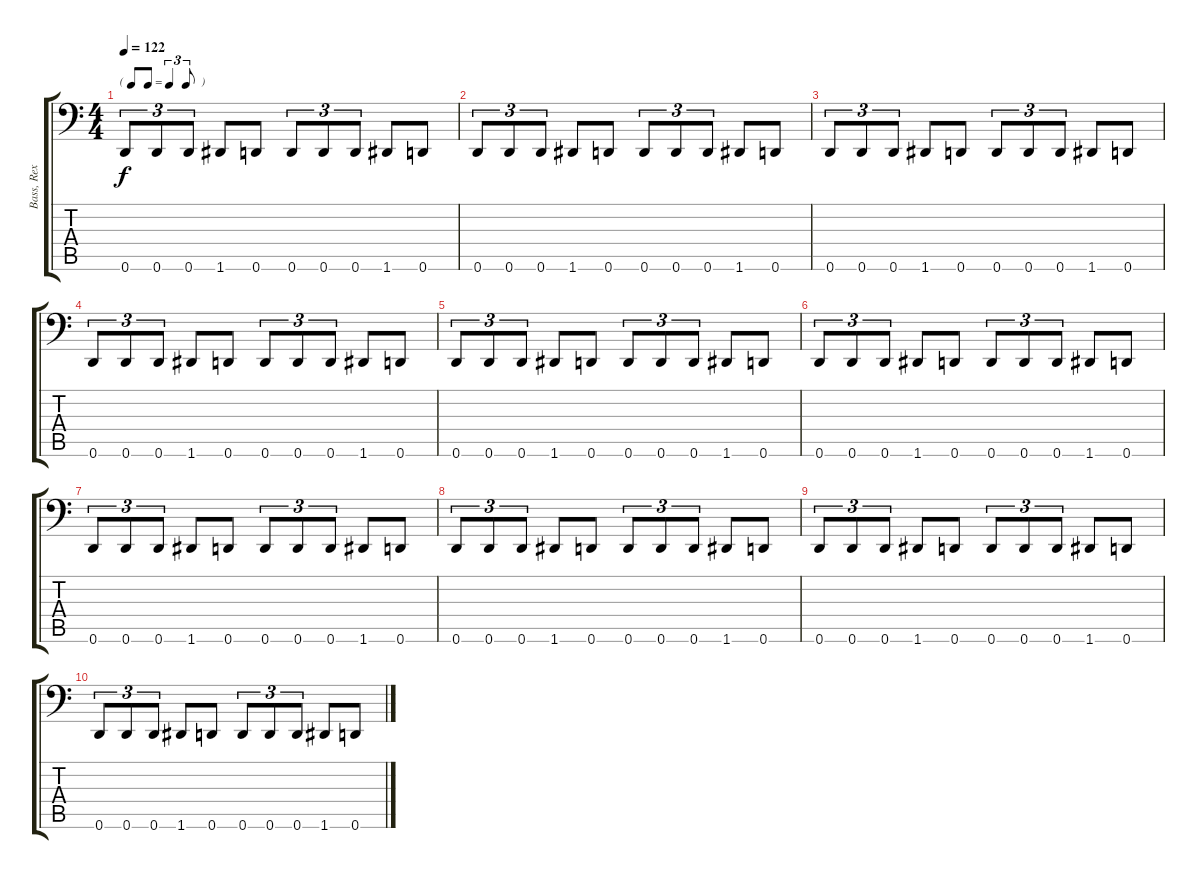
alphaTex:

\track ("Bass, Rex" "Bass, Rex") {instrument electricbasspick}
\staff {score tabs}
\tuning (E3 B2 G2 D2 A1 D1) {hide}
\ts (4 4)
\tf triplet8th
\tempo 122
\clef f4
\ks c
0.6.8{tu (3 2) dy f} 0.6.8{tu (3 2)} 0.6.8{tu (3 2)} 1.6.8 0.6.8 0.6.8{tu (3 2)} 0.6.8{tu (3 2)} 0.6.8{tu (3 2)} 1.6.8 0.6.8 |
0.6.8{tu (3 2)} 0.6.8{tu (3 2)} 0.6.8{tu (3 2)} 1.6.8 0.6.8 0.6.8{tu (3 2)} 0.6.8{tu (3 2)} 0.6.8{tu (3 2)} 1.6.8 0.6.8 |
0.6.8{tu (3 2)} 0.6.8{tu (3 2)} 0.6.8{tu (3 2)} 1.6.8 0.6.8 0.6.8{tu (3 2)} 0.6.8{tu (3 2)} 0.6.8{tu (3 2)} 1.6.8 0.6.8 |
0.6.8{tu (3 2)} 0.6.8{tu (3 2)} 0.6.8{tu (3 2)} 1.6.8 0.6.8 0.6.8{tu (3 2)} 0.6.8{tu (3 2)} 0.6.8{tu (3 2)} 1.6.8 0.6.8 |
0.6.8{tu (3 2)} 0.6.8{tu (3 2)} 0.6.8{tu (3 2)} 1.6.8 0.6.8 0.6.8{tu (3 2)} 0.6.8{tu (3 2)} 0.6.8{tu (3 2)} 1.6.8 0.6.8 |
0.6.8{tu (3 2)} 0.6.8{tu (3 2)} 0.6.8{tu (3 2)} 1.6.8 0.6.8 0.6.8{tu (3 2)} 0.6.8{tu (3 2)} 0.6.8{tu (3 2)} 1.6.8 0.6.8 |
0.6.8{tu (3 2)} 0.6.8{tu (3 2)} 0.6.8{tu (3 2)} 1.6.8 0.6.8 0.6.8{tu (3 2)} 0.6.8{tu (3 2)} 0.6.8{tu (3 2)} 1.6.8 0.6.8 |
0.6.8{tu (3 2)} 0.6.8{tu (3 2)} 0.6.8{tu (3 2)} 1.6.8 0.6.8 0.6.8{tu (3 2)} 0.6.8{tu (3 2)} 0.6.8{tu (3 2)} 1.6.8 0.6.8 |
0.6.8{tu (3 2) volume 0} 0.6.8{tu (3 2)} 0.6.8{tu (3 2)} 1.6.8 0.6.8 0.6.8{tu (3 2)} 0.6.8{tu (3 2)} 0.6.8{tu (3 2)} 1.6.8 0.6.8 |
0.6.8{tu (3 2)} 0.6.8{tu (3 2)} 0.6.8{tu (3 2)} 1.6.8 0.6.8 0.6.8{tu (3 2)} 0.6.8{tu (3 2)} 0.6.8{tu (3 2)} 1.6.8 0.6.8
